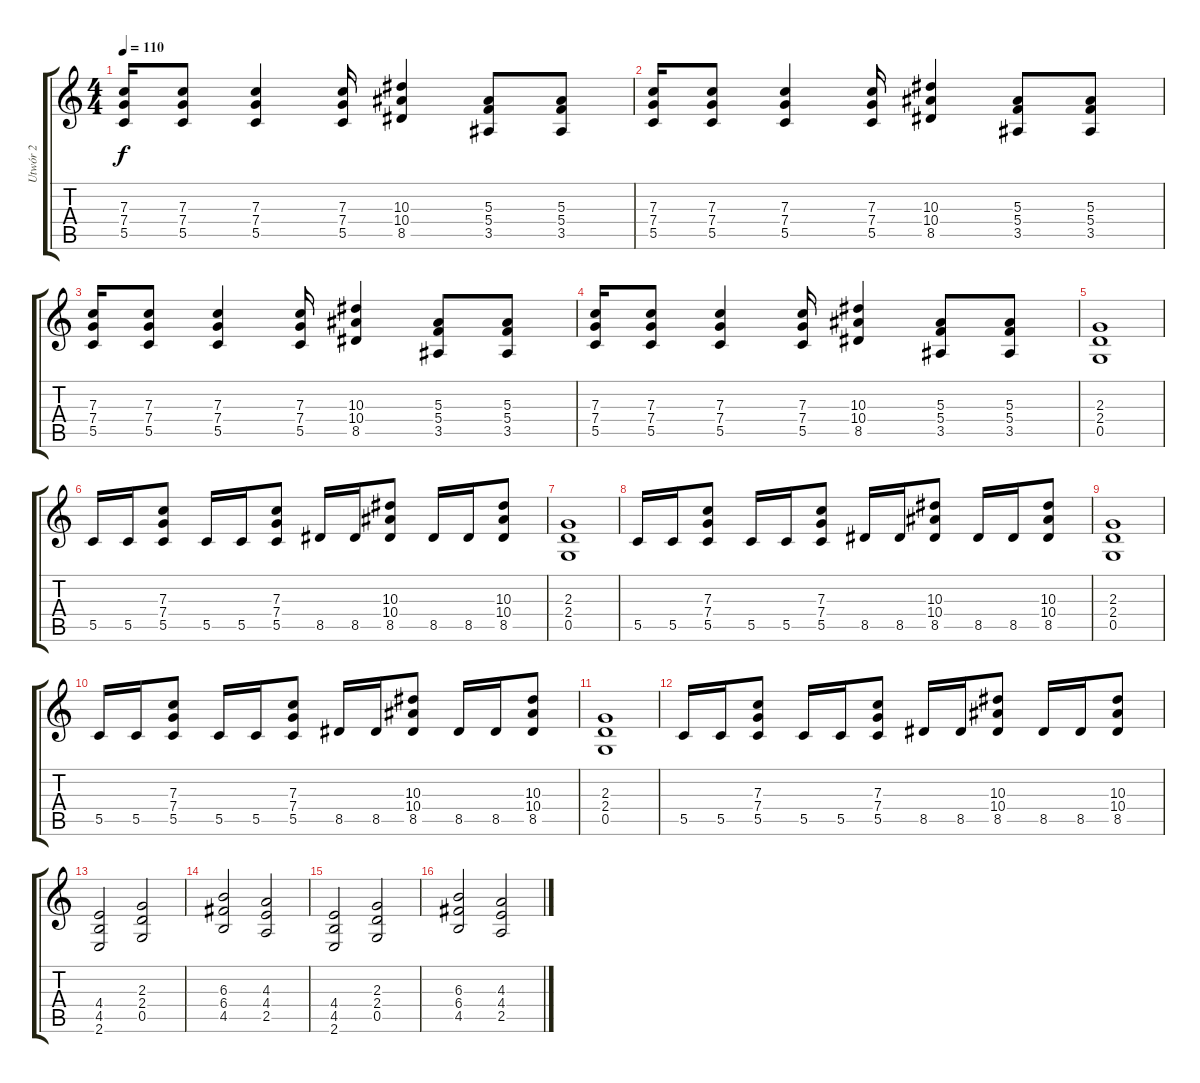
\track ("Utwór 2" "Utwór 2") {instrument distortionguitar}
\staff {score tabs}
\tuning (D4 A3 F3 C3 G2 D2) {hide}
\ts (4 4)
\tempo 110
\clef g2
\ks c
(7.3 7.4 5.5).16{dy f} (7.3 7.4 5.5).8 (7.3 7.4 5.5).4 (7.3 7.4 5.5).16 (10.3 10.4 8.5).4 (5.3 5.4 3.5).8 (5.3 5.4 3.5).8 |
(7.3 7.4 5.5).16 (7.3 7.4 5.5).8 (7.3 7.4 5.5).4 (7.3 7.4 5.5).16 (10.3 10.4 8.5).4 (5.3 5.4 3.5).8 (5.3 5.4 3.5).8 |
(7.3 7.4 5.5).16 (7.3 7.4 5.5).8 (7.3 7.4 5.5).4 (7.3 7.4 5.5).16 (10.3 10.4 8.5).4 (5.3 5.4 3.5).8 (5.3 5.4 3.5).8 |
(7.3 7.4 5.5).16 (7.3 7.4 5.5).8 (7.3 7.4 5.5).4 (7.3 7.4 5.5).16 (10.3 10.4 8.5).4 (5.3 5.4 3.5).8 (5.3 5.4 3.5).8 |
(2.3 2.4 0.5).1 |
5.5.16 5.5.16 (7.3 7.4 5.5).8 5.5.16 5.5.16 (7.3 7.4 5.5).8 8.5.16 8.5.16 (10.3 10.4 8.5).8 8.5.16 8.5.16 (10.3 10.4 8.5).8 |
(2.3 2.4 0.5).1 |
5.5.16 5.5.16 (7.3 7.4 5.5).8 5.5.16 5.5.16 (7.3 7.4 5.5).8 8.5.16 8.5.16 (10.3 10.4 8.5).8 8.5.16 8.5.16 (10.3 10.4 8.5).8 |
(2.3 2.4 0.5).1 |
5.5.16 5.5.16 (7.3 7.4 5.5).8 5.5.16 5.5.16 (7.3 7.4 5.5).8 8.5.16 8.5.16 (10.3 10.4 8.5).8 8.5.16 8.5.16 (10.3 10.4 8.5).8 |
(2.3 2.4 0.5).1 |
5.5.16 5.5.16 (7.3 7.4 5.5).8 5.5.16 5.5.16 (7.3 7.4 5.5).8 8.5.16 8.5.16 (10.3 10.4 8.5).8 8.5.16 8.5.16 (10.3 10.4 8.5).8 |
(4.4 4.5 2.6).2 (2.3 2.4 0.5).2 |
(6.3 6.4 4.5).2 (4.3 4.4 2.5).2 |
(4.4 4.5 2.6).2 (2.3 2.4 0.5).2 |
(6.3 6.4 4.5).2 (4.3 4.4 2.5).2
